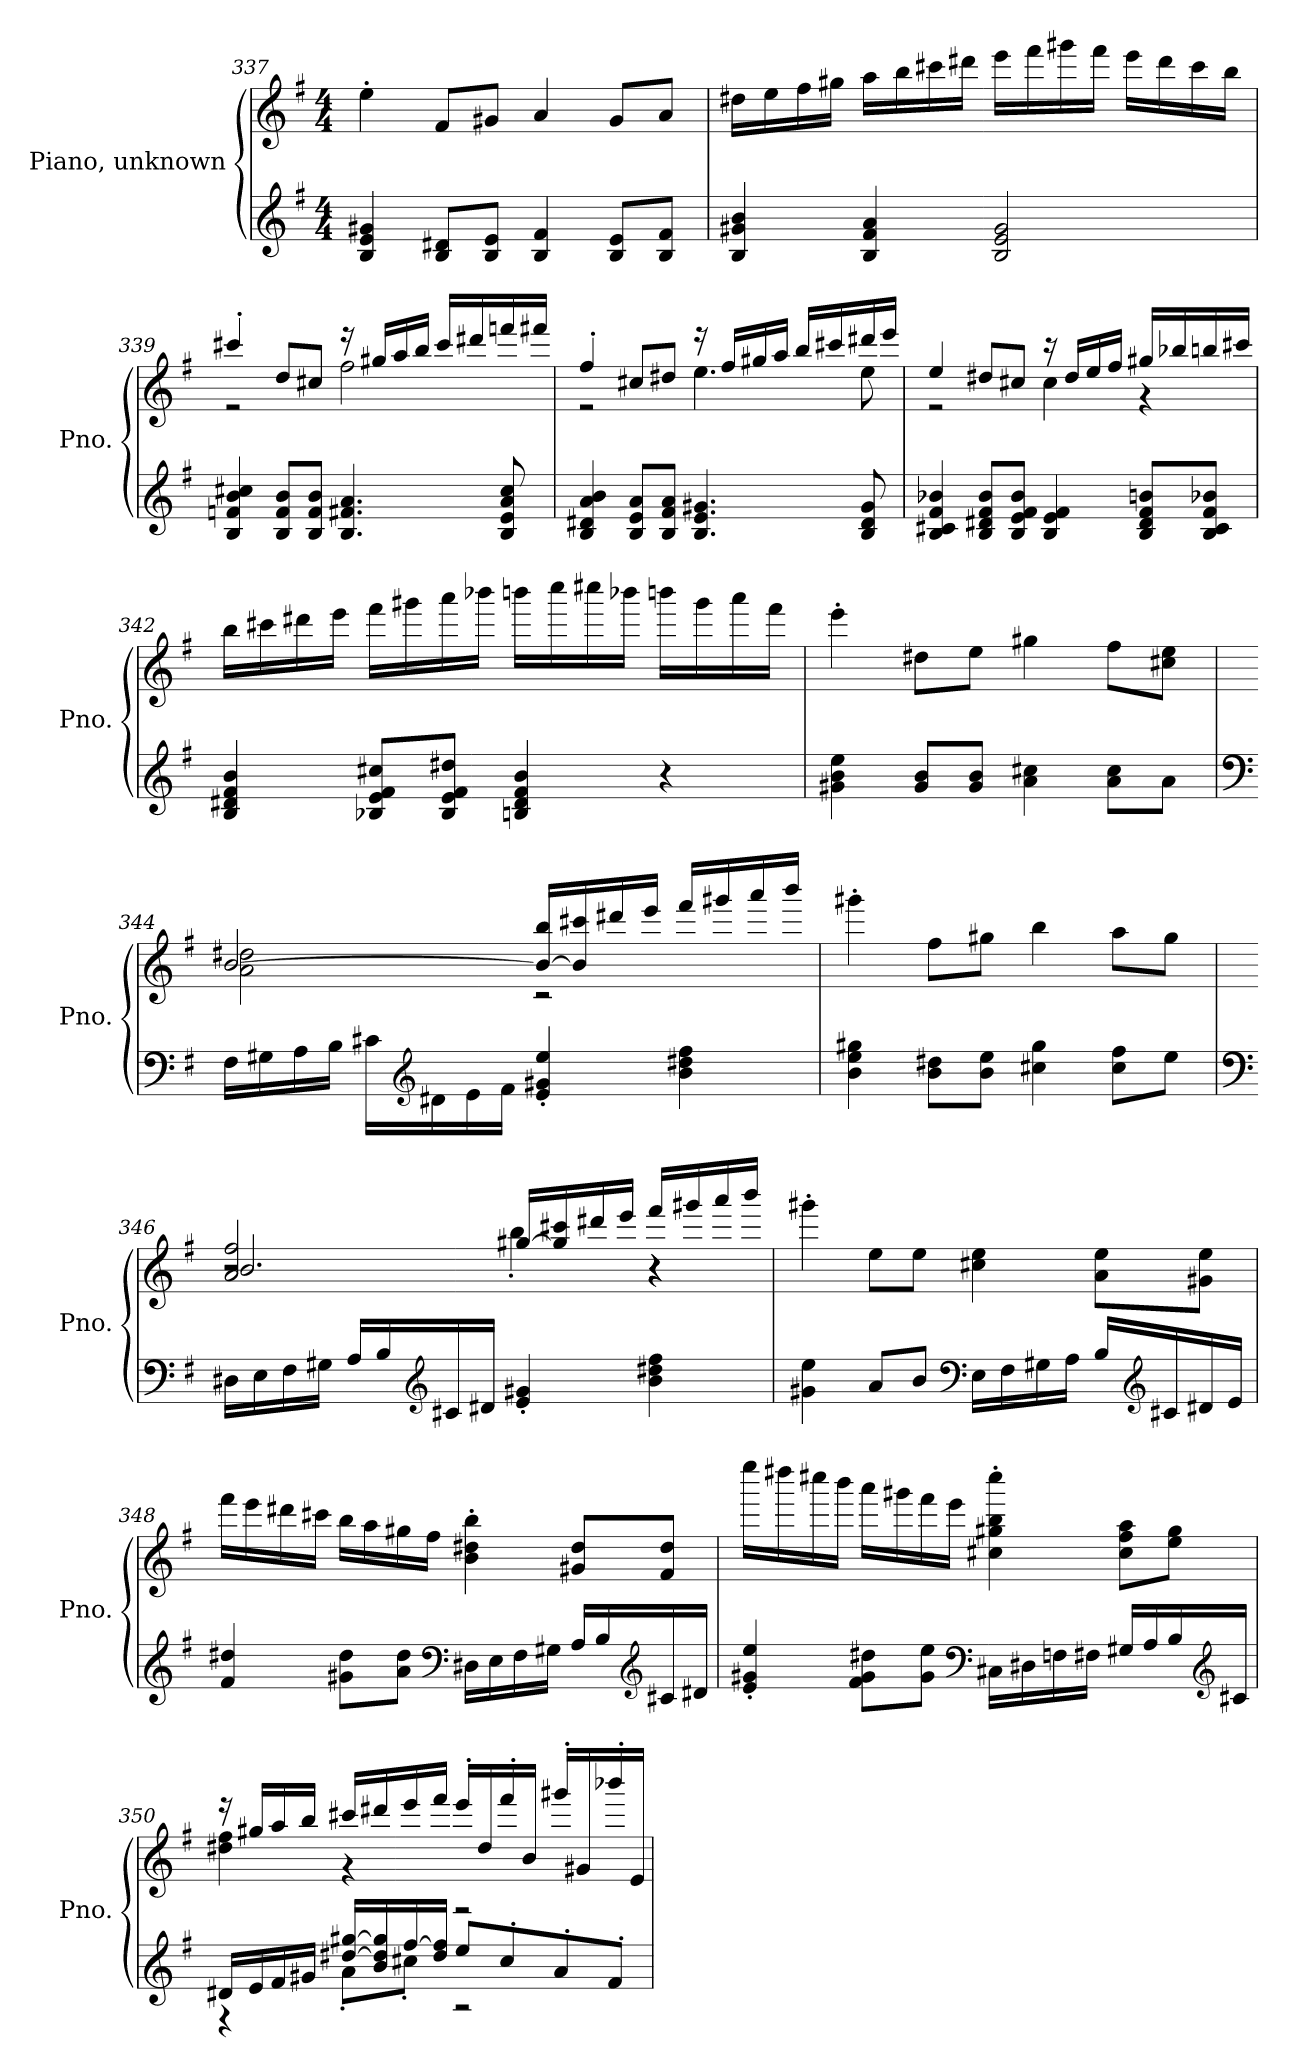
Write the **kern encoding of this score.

**kern	**kern
*part1	*part1
*staff2	*staff1
*I"Piano, unknown	*
*I'Pno.	*
*clefG2	*clefG2
*k[f#]	*k[f#]
*M4/4	*M4/4
=337	=337
4B/ 4e/ 4g#X/	4ee'\
8B/ 8d#X/L	8f#/L
8B/ 8e/J	8g#X/J
4B/ 4f#/	4a/
8B/ 8e/L	8g#/L
8B/ 8f#/J	8a/J
!!LO:LB:g=z
=338	=338
4B/ 4g#X/ 4b/	16dd#X\LL
.	16ee\
.	16ff#\
.	16gg#X\JJ
4B/ 4f#/ 4a/	16aa\LL
.	16bb\
.	16ccc#X\
.	16ddd#X\JJ
2B/ 2e/ 2g#/	16eee\LL
.	16fff#\
.	16ggg#X\
.	16fff#\JJ
.	16eee\LL
.	16ddd#\
.	16ccc#\
.	16bb\JJ
=339	=339
*	*^
4B/ 4fn/ 4b/ 4cc#X/	4ccc#X'/	2r
8B/ 8f/ 8b/L	8dd/L	.
8B/ 8f/ 8b/J	8cc#X/J	.
4.B/ 4.f#X/ 4.a/	16r	2ff#\
.	16gg#X/LL	.
.	16aa/	.
.	16bb/JJ	.
.	16ccc#/LL	.
.	16ddd#X/	.
8B/ 8e/ 8a/ 8cc#/	16fffn/	.
.	16fff#X/JJ	.
!!LO:LB:g=z	!!
=340	=340	=340
4B/ 4d#X/ 4a/ 4b/	4ff#'/	2r
8B/ 8e/ 8a/L	8cc#X/L	.
8B/ 8f#/ 8a/J	8dd#X/J	.
4.B/ 4.e/ 4.g#X/	16r	4.ee\
.	16ff#/LL	.
.	16gg#X/	.
.	16aa/JJ	.
.	16bb/LL	.
.	16ccc#X/	.
8B/ 8d#/ 8g#/	16ddd#X/	8ee\
.	16eee/JJ	.
=341	=341	=341
4B/ 4c#X/ 4f#/ 4b-X/	4ee/	2r
8B/ 8d#X/ 8f#/ 8b-/L	8dd#X/L	.
8B/ 8e/ 8f#/ 8b-/J	8cc#X/J	.
4B/ 4e/ 4f#/	16r	4cc#\
.	16dd#/LL	.
.	16ee/	.
.	16ff#/JJ	.
8B/ 8d#/ 8f#/ 8bn/L	16gg#X/LL	4r
.	16bb-X/	.
8B/ 8c#/ 8f#/ 8b-X/J	16bbn/	.
.	16ccc#X/JJ	.
*	*v	*v
!!LO:LB:g=z
=342	=342
4B/ 4d#X/ 4f#/ 4b/	16bb\LL
.	16ccc#X\
.	16ddd#X\
.	16eee\JJ
8B-X/ 8e/ 8f#/ 8cc#X/L	16fff#\LL
.	16ggg#X\
8B-/ 8e/ 8f#/ 8dd#X/J	16aaa\
.	16bbb-X\JJ
4Bn/ 4d#/ 4f#/ 4b/	16bbbn\LL
.	16cccc\
.	16cccc#X\
.	16bbb-X\JJ
4r	16bbbn\LL
.	16ggg#\
.	16aaa\
.	16fff#\JJ
=343	=343
4g#X\ 4b\ 4ee\	4eee'\
8g#/ 8b/L	8dd#X\L
8g#/ 8b/J	8ee\J
4a\ 4cc#X\	4gg#X\
8a\ 8cc#\L	8ff#\L
8a\J	8cc#X\ 8ee\J
!!LO:LB:g=z
=344	=344
*clefF4	*
*	*^
16F#\LL	[2b/	2a\ 2dd#X\
16G#X\	.	.
16A\	.	.
16B\JJ	.	.
16c#X\LL	.	.
*clefG2	*	*
16d#X\	.	.
16e\	.	.
16f#\JJ	.	.
4e/' 4g#X/' 4ee/'	16b/_ 16bb/LL	2r
.	16b/] 16ccc#X/	.
.	16ddd#X/	.
.	16eee/JJ	.
4b\ 4dd#X\ 4ff#\	16fff#/LL	.
.	16ggg#X/	.
.	16aaa/	.
.	16bbb/JJ	.
*	*v	*v
=345	=345
4b\ 4ee\ 4gg#X\	4ggg#X'\
8b\ 8dd#X\L	8ff#\L
8b\ 8ee\J	8gg#X\J
4cc#X\ 4gg#\	4bb\
8cc#\ 8ff#\L	8aa\L
8ee\J	8gg#\J
!!LO:LB:g=z
=346	=346
*clefF4	*
*	*^
*	*	*^
16D#X\LL	2a/ 2ff#/	2r	2.b/
16E\	.	.	.
16F#\	.	.	.
16G#X\JJ	.	.	.
16A/LL	.	.	.
16B/	.	.	.
*clefG2	*	*	*
16c#X/	.	.	.
16d#X/JJ	.	.	.
4e/' 4g#X/'	[16gg#X/LL	4bb'\	.
.	16gg#/] 16ccc#X/	.	.
.	16ddd#X/	.	.
.	16eee/JJ	.	.
4b\ 4dd#X\ 4ff#\	16fff#/LL	4r	4r
.	16ggg#X/	.	.
.	16aaa/	.	.
.	16bbb/JJ	.	.
*	*v	*v	*v
=347	=347
4g#X\ 4ee\	4ggg#X'\
8a/L	8ee\L
8b/J	8ee\J
*clefF4	*
16E\LL	4cc#X\ 4ee\
16F#\	.
16G#X\	.
16A\JJ	.
16B/LL	8a\ 8ee\L
*clefG2	*
16c#X/	.
16d#X/	8g#X\ 8ee\J
16e/JJ	.
!!LO:PB:g=z
=348	=348
4f#/ 4dd#X/	16fff#\LL
.	16eee\
.	16ddd#X\
.	16ccc#X\JJ
8g#X\ 8dd#\L	16bb\LL
.	16aa\
8a\ 8dd#\J	16gg#X\
.	16ff#\JJ
*clefF4	*
16D#X\LL	4b\' 4dd#X\' 4bb\'
16E\	.
16F#\	.
16G#X\JJ	.
16A/LL	8g#X/ 8dd#/L
16B/	.
*clefG2	*
16c#X/	8f#/ 8dd#/J
16d#X/JJ	.
!!LO:LB:g=z
=349	=349
4e/' 4g#X/' 4ee/'	16eeee\LL
.	16dddd#X\
.	16cccc#X\
.	16bbb\JJ
8f#\ 8g#\ 8dd#X\L	16aaa\LL
.	16ggg#X\
8g#\ 8ee\J	16fff#\
.	16eee\JJ
*clefF4	*
16C#X\LL	4cc#X\' 4gg#X\' 4bb\' 4cccc#\'
16D#X\	.
16Fn\	.
16F#X\JJ	.
16G#X/LL	8cc#\ 8ff#\ 8aa\L
16A/	.
16B/	8ee\ 8gg#\J
*clefG2	*
16c#X/JJ	.
!!LO:LB:g=z
=350	=350
*^	*^
16d#X/LL	4r	16r	4dd#X\ 4ff#\
16e/	.	16gg#X/LL	.
16f#/	.	16aa/	.
16g#X/JJ	.	16bb/JJ	.
[16dd#X/ [16gg#X/LL	8a'\L	16ccc#X/LL	4r
16b/ 16dd#/] 16gg#/]	.	16ddd#X/	.
[16ff#/	8cc#X'\J	16eee/	.
16dd#/ 16ff#/]JJ	.	16fff#/JJ	.
8ee/L	2r	16eee'/LL	2r
.	.	16dd#/	.
8cc#'/	.	16fff#'/	.
.	.	16b/JJ	.
8a'/	.	16ggg#X'/LL	.
.	.	16g#X/	.
8f#'/J	.	16bbb-X'/	.
.	.	16e/JJ	.
*v	*v	*	*
*	*v	*v
=	=
*-	*-
